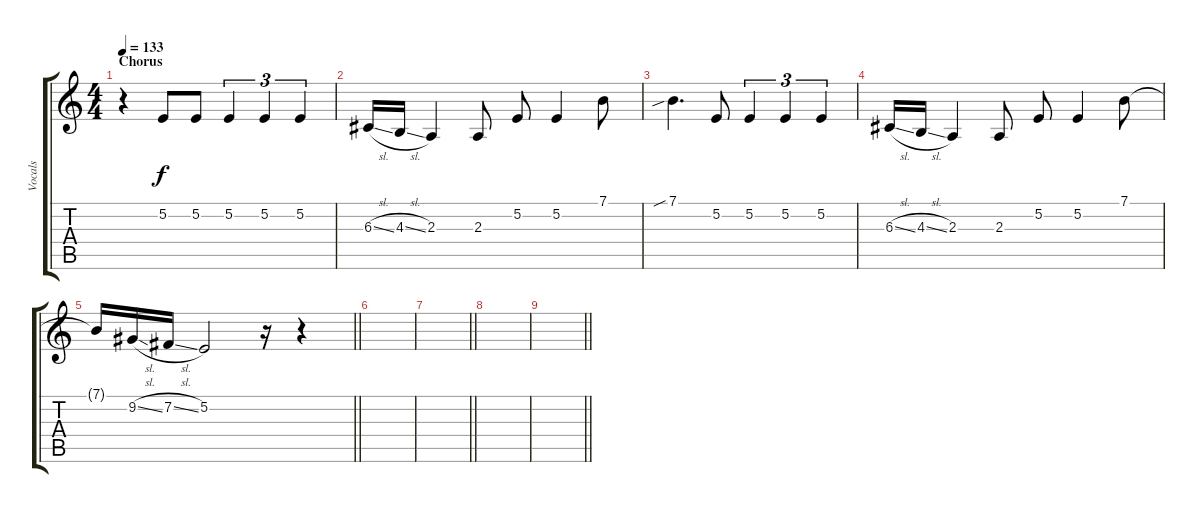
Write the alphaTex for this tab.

\track ("Vocals" "Vocals") {instrument lead1square}
\staff {score tabs}
\tuning (E4 B3 G3 D3 A2 E2) {hide}
\ts (4 4)
\section ("" "Chorus")
\tempo 133
\clef g2
\ks c
r.4{dy f} 5.2.8 5.2.8 5.2.4{tu (3 2)} 5.2.4{tu (3 2)} 5.2.4{tu (3 2)} |
6.3{sl}.16 4.3{sl}.16 2.3.4 2.3.8 5.2.8 5.2.4 7.1.8 |
7.1{sib}.4{d} 5.2.8 5.2.4{tu (3 2)} 5.2.4{tu (3 2)} 5.2.4{tu (3 2)} |
6.3{sl}.16 4.3{sl}.16 2.3.4 2.3.8 5.2.8 5.2.4 7.1.8 |
\barLineRight lightlight
7.1{t}.16 9.2{sl}.16 7.2{sl}.16 5.2.2 r.16 r.4 |
|
\barLineRight lightlight
|
|
\barLineRight lightlight
